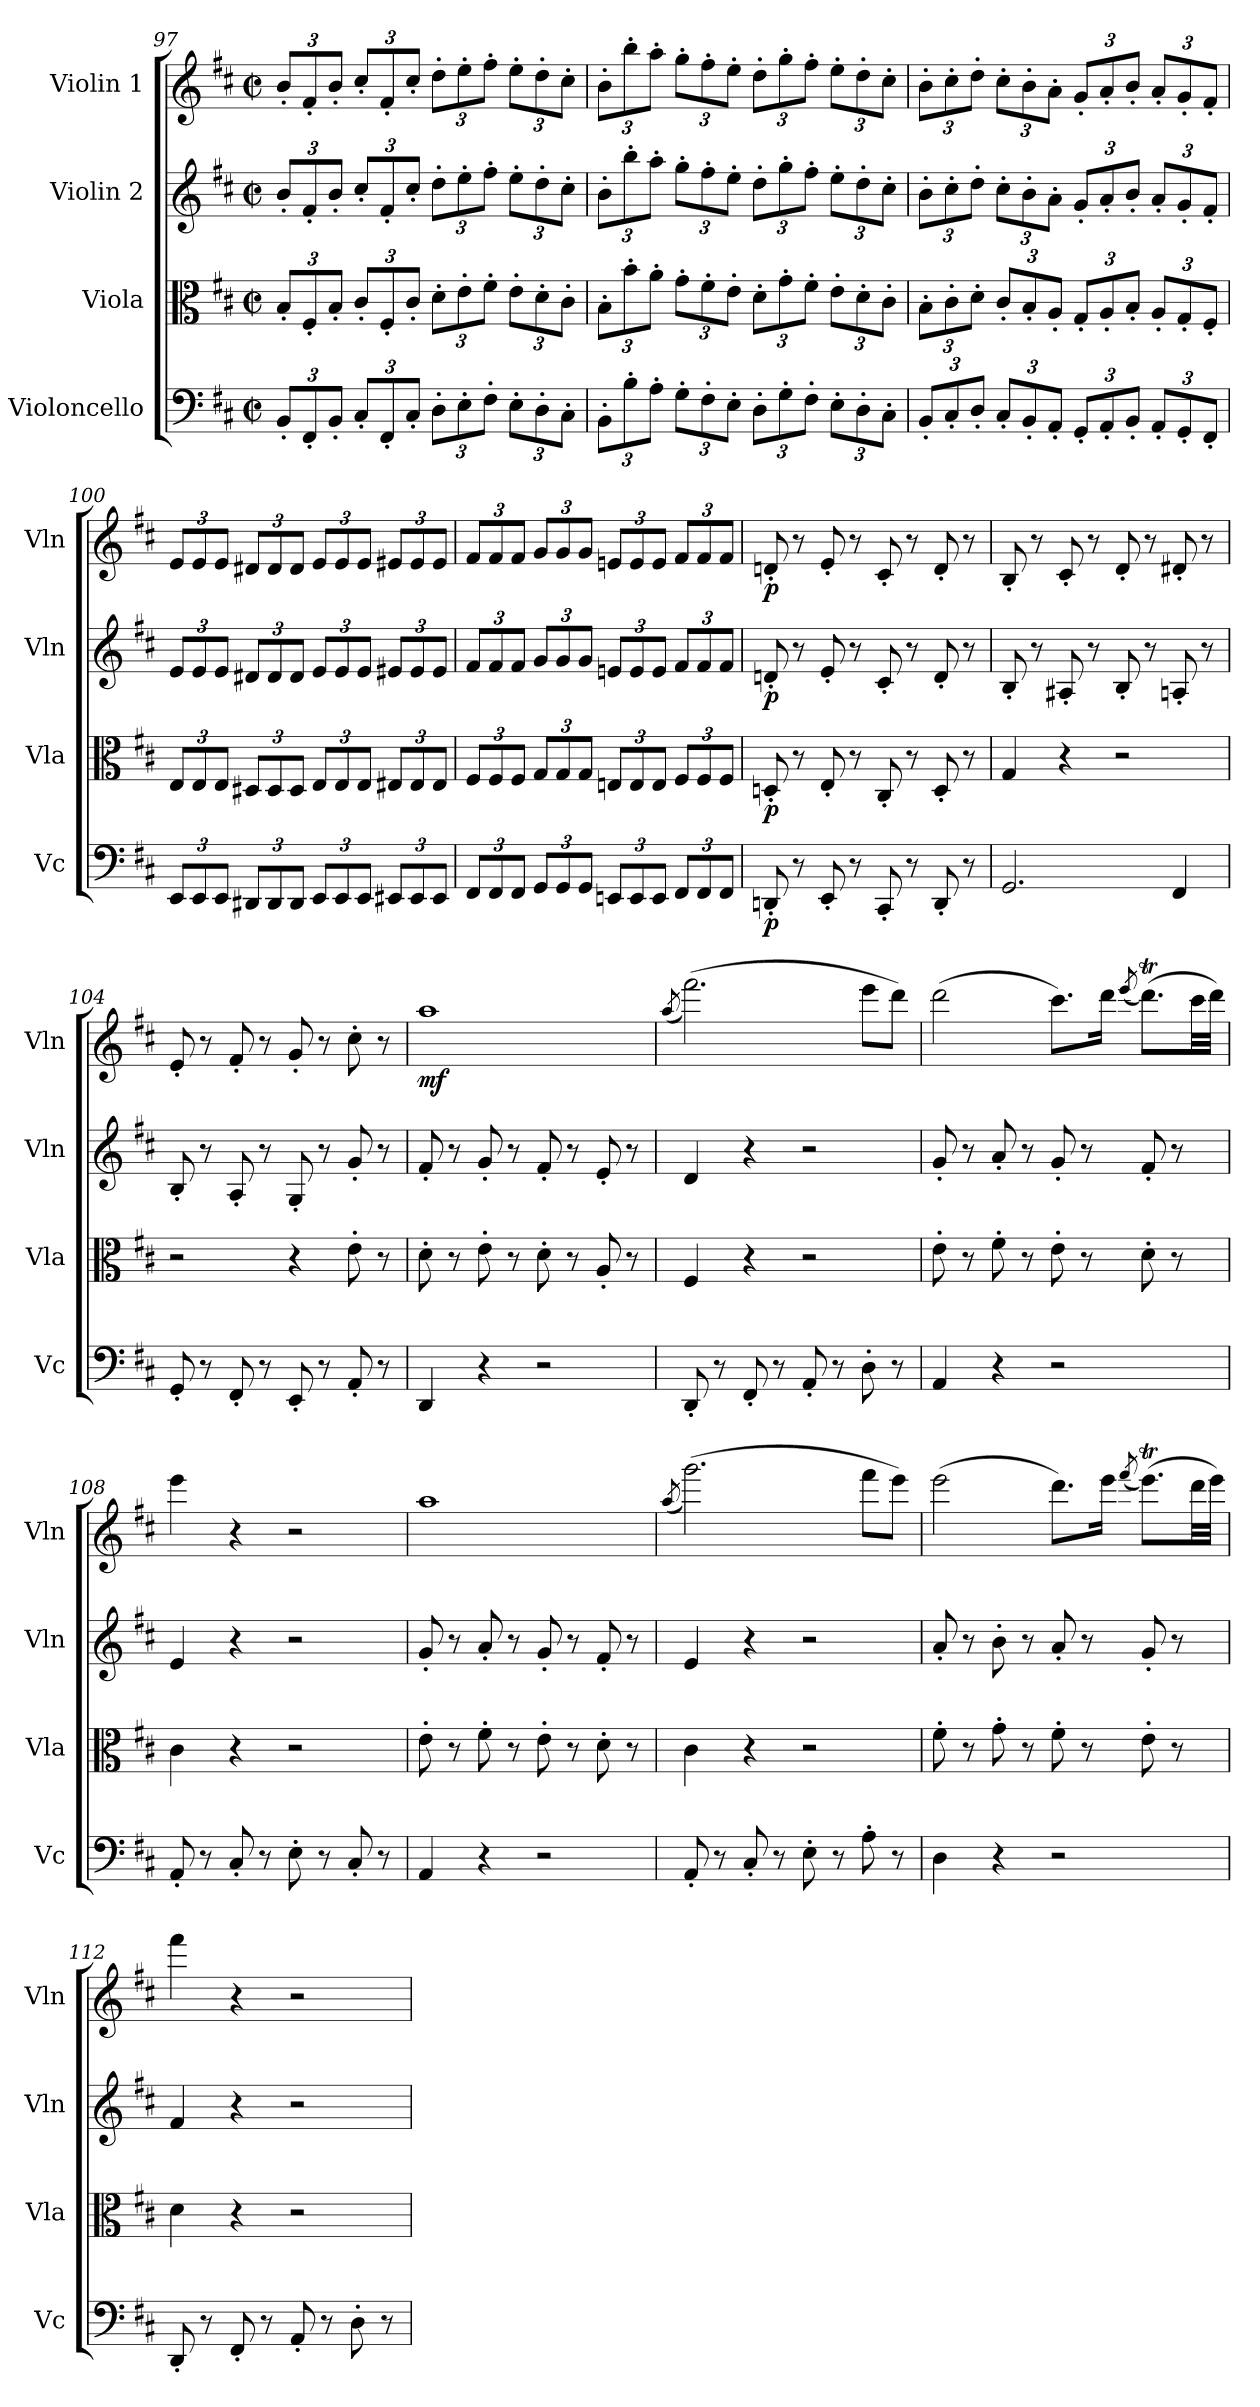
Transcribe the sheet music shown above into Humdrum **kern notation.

**kern	**dynam	**kern	**dynam	**kern	**dynam	**kern	**dynam
*part4	*part4	*part3	*part3	*part2	*part2	*part1	*part1
*staff4	*staff4	*staff3	*staff3	*staff2	*staff2	*staff1	*staff1
*I"Violoncello	*	*I"Viola	*	*I"Violin 2	*	*I"Violin 1	*
*I'Vc	*	*I'Vla	*	*I'Vln	*	*I'Vln	*
!!LO:LB:g=z
*clefF4	*	*clefC3	*	*clefG2	*	*clefG2	*
*k[f#c#]	*	*k[f#c#]	*	*k[f#c#]	*	*k[f#c#]	*
*M2/2	*	*M2/2	*	*M2/2	*	*M2/2	*
*met(c|)	*	*met(c|)	*	*met(c|)	*	*met(c|)	*
*Xbrackettup	*	*Xbrackettup	*	*Xbrackettup	*	*Xbrackettup	*
=97	=97	=97	=97	=97	=97	=97	=97
12BB'/L	.	12B'/L	.	12b'/L	.	12b'/L	.
12FF#'/	.	12F#'/	.	12f#'/	.	12f#'/	.
12BB'/J	.	12B'/J	.	12b'/J	.	12b'/J	.
12C#'/L	.	12c#'/L	.	12cc#'/L	.	12cc#'/L	.
12FF#'/	.	12F#'/	.	12f#'/	.	12f#'/	.
12C#'/J	.	12c#'/J	.	12cc#'/J	.	12cc#'/J	.
12D'\L	.	12d'\L	.	12dd'\L	.	12dd'\L	.
12E'\	.	12e'\	.	12ee'\	.	12ee'\	.
12F#'\J	.	12f#'\J	.	12ff#'\J	.	12ff#'\J	.
12E'\L	.	12e'\L	.	12ee'\L	.	12ee'\L	.
12D'\	.	12d'\	.	12dd'\	.	12dd'\	.
12C#'\J	.	12c#'\J	.	12cc#'\J	.	12cc#'\J	.
=98	=98	=98	=98	=98	=98	=98	=98
12BB'\L	.	12B'\L	.	12b'\L	.	12b'\L	.
12B'\	.	12b'\	.	12bb'\	.	12bb'\	.
12A'\J	.	12a'\J	.	12aa'\J	.	12aa'\J	.
12G'\L	.	12g'\L	.	12gg'\L	.	12gg'\L	.
12F#'\	.	12f#'\	.	12ff#'\	.	12ff#'\	.
12E'\J	.	12e'\J	.	12ee'\J	.	12ee'\J	.
12D'\L	.	12d'\L	.	12dd'\L	.	12dd'\L	.
12G'\	.	12g'\	.	12gg'\	.	12gg'\	.
12F#'\J	.	12f#'\J	.	12ff#'\J	.	12ff#'\J	.
12E'\L	.	12e'\L	.	12ee'\L	.	12ee'\L	.
12D'\	.	12d'\	.	12dd'\	.	12dd'\	.
12C#'\J	.	12c#'\J	.	12cc#'\J	.	12cc#'\J	.
=99	=99	=99	=99	=99	=99	=99	=99
12BB'/L	.	12B'\L	.	12b'\L	.	12b'\L	.
12C#'/	.	12c#'\	.	12cc#'\	.	12cc#'\	.
12D'/J	.	12d'\J	.	12dd'\J	.	12dd'\J	.
12C#'/L	.	12c#'/L	.	12cc#'\L	.	12cc#'\L	.
12BB'/	.	12B'/	.	12b'\	.	12b'\	.
12AA'/J	.	12A'/J	.	12a'\J	.	12a'\J	.
12GG'/L	.	12G'/L	.	12g'/L	.	12g'/L	.
12AA'/	.	12A'/	.	12a'/	.	12a'/	.
12BB'/J	.	12B'/J	.	12b'/J	.	12b'/J	.
12AA'/L	.	12A'/L	.	12a'/L	.	12a'/L	.
12GG'/	.	12G'/	.	12g'/	.	12g'/	.
12FF#'/J	.	12F#'/J	.	12f#'/J	.	12f#'/J	.
!!LO:LB:g=z
=100	=100	=100	=100	=100	=100	=100	=100
12EE/L	.	12E/L	.	12e/L	.	12e/L	.
12EE/	.	12E/	.	12e/	.	12e/	.
12EE/J	.	12E/J	.	12e/J	.	12e/J	.
12DD#X/L	.	12D#X/L	.	12d#X/L	.	12d#X/L	.
12DD#/	.	12D#/	.	12d#/	.	12d#/	.
12DD#/J	.	12D#/J	.	12d#/J	.	12d#/J	.
12EE/L	.	12E/L	.	12e/L	.	12e/L	.
12EE/	.	12E/	.	12e/	.	12e/	.
12EE/J	.	12E/J	.	12e/J	.	12e/J	.
12EE#X/L	.	12E#X/L	.	12e#X/L	.	12e#X/L	.
12EE#/	.	12E#/	.	12e#/	.	12e#/	.
12EE#/J	.	12E#/J	.	12e#/J	.	12e#/J	.
=101	=101	=101	=101	=101	=101	=101	=101
12FF#/L	.	12F#/L	.	12f#/L	.	12f#/L	.
12FF#/	.	12F#/	.	12f#/	.	12f#/	.
12FF#/J	.	12F#/J	.	12f#/J	.	12f#/J	.
12GG/L	.	12G/L	.	12g/L	.	12g/L	.
12GG/	.	12G/	.	12g/	.	12g/	.
12GG/J	.	12G/J	.	12g/J	.	12g/J	.
12EEn/L	.	12En/L	.	12en/L	.	12en/L	.
12EE/	.	12E/	.	12e/	.	12e/	.
12EE/J	.	12E/J	.	12e/J	.	12e/J	.
12FF#/L	.	12F#/L	.	12f#/L	.	12f#/L	.
12FF#/	.	12F#/	.	12f#/	.	12f#/	.
12FF#/J	.	12F#/J	.	12f#/J	.	12f#/J	.
=102	=102	=102	=102	=102	=102	=102	=102
!	!LO:DY:b	!	!LO:DY:b	!	!LO:DY:b	!	!LO:DY:b
8DDn'/	p	8Dn'/	p	8dn'/	p	8dn'/	p
8r	.	8r	.	8r	.	8r	.
8EE'/	.	8E'/	.	8e'/	.	8e'/	.
8r	.	8r	.	8r	.	8r	.
8CC#'/	.	8C#'/	.	8c#'/	.	8c#'/	.
8r	.	8r	.	8r	.	8r	.
8DD'/	.	8D'/	.	8d'/	.	8d'/	.
8r	.	8r	.	8r	.	8r	.
=103	=103	=103	=103	=103	=103	=103	=103
2.GG/	.	4G/	.	8B'/	.	8B'/	.
.	.	.	.	8r	.	8r	.
.	.	4r	.	8A#X'/	.	8c#'/	.
.	.	.	.	8r	.	8r	.
.	.	2r	.	8B'/	.	8d'/	.
.	.	.	.	8r	.	8r	.
4FF#/	.	.	.	8An'/	.	8d#X'/	.
.	.	.	.	8r	.	8r	.
!!LO:LB:g=z
=104	=104	=104	=104	=104	=104	=104	=104
8GG'/	.	2r	.	8B'/	.	8e'/	.
8r	.	.	.	8r	.	8r	.
8FF#'/	.	.	.	8A'/	.	8f#'/	.
8r	.	.	.	8r	.	8r	.
8EE'/	.	4r	.	8G'/	.	8g'/	.
8r	.	.	.	8r	.	8r	.
8AA'/	.	8e'\	.	8g'/	.	8cc#'\	.
8r	.	8r	.	8r	.	8r	.
=105	=105	=105	=105	=105	=105	=105	=105
!	!	!	!	!	!	!	!LO:DY:b
4DD/	.	8d'\	.	8f#'/	.	1aa	mf
.	.	8r	.	8r	.	.	.
4r	.	8e'\	.	8g'/	.	.	.
.	.	8r	.	8r	.	.	.
2r	.	8d'\	.	8f#'/	.	.	.
.	.	8r	.	8r	.	.	.
.	.	8A'/	.	8e'/	.	.	.
.	.	8r	.	8r	.	.	.
=106	=106	=106	=106	=106	=106	=106	=106
.	.	.	.	.	.	(<8qaa/	.
8DD'/	.	4F#/	.	4d/	.	(>2.fff#\)	.
8r	.	.	.	.	.	.	.
8FF#'/	.	4r	.	4r	.	.	.
8r	.	.	.	.	.	.	.
8AA'/	.	2r	.	2r	.	.	.
8r	.	.	.	.	.	.	.
8D'\	.	.	.	.	.	8eee\L	.
8r	.	.	.	.	.	8ddd\J)	.
=107	=107	=107	=107	=107	=107	=107	=107
4AA/	.	8e'\	.	8g'/	.	(>2ddd\	.
.	.	8r	.	8r	.	.	.
4r	.	8f#'\	.	8a'/	.	.	.
.	.	8r	.	8r	.	.	.
2r	.	8e'\	.	8g'/	.	8.ccc#\L)	.
.	.	8r	.	8r	.	.	.
.	.	.	.	.	.	16ddd\Jk	.
.	.	.	.	.	.	(<8qeee/	.
.	.	8d'\	.	8f#'/	.	(>8.dddT\L)	.
.	.	8r	.	8r	.	.	.
.	.	.	.	.	.	32ccc#\LL	.
.	.	.	.	.	.	32ddd\JJJ)	.
!!LO:PB:g=z
=108	=108	=108	=108	=108	=108	=108	=108
8AA'/	.	4c#\	.	4e/	.	4eee\	.
8r	.	.	.	.	.	.	.
8C#'/	.	4r	.	4r	.	4r	.
8r	.	.	.	.	.	.	.
8E'\	.	2r	.	2r	.	2r	.
8r	.	.	.	.	.	.	.
8C#'/	.	.	.	.	.	.	.
8r	.	.	.	.	.	.	.
=109	=109	=109	=109	=109	=109	=109	=109
4AA/	.	8e'\	.	8g'/	.	1aa	.
.	.	8r	.	8r	.	.	.
4r	.	8f#'\	.	8a'/	.	.	.
.	.	8r	.	8r	.	.	.
2r	.	8e'\	.	8g'/	.	.	.
.	.	8r	.	8r	.	.	.
.	.	8d'\	.	8f#'/	.	.	.
.	.	8r	.	8r	.	.	.
=110	=110	=110	=110	=110	=110	=110	=110
.	.	.	.	.	.	(<8qaa/	.
8AA'/	.	4c#\	.	4e/	.	(>2.ggg\)	.
8r	.	.	.	.	.	.	.
8C#'/	.	4r	.	4r	.	.	.
8r	.	.	.	.	.	.	.
8E'\	.	2r	.	2r	.	.	.
8r	.	.	.	.	.	.	.
8A'\	.	.	.	.	.	8fff#\L	.
8r	.	.	.	.	.	8eee\J)	.
=111	=111	=111	=111	=111	=111	=111	=111
4D\	.	8f#'\	.	8a'/	.	(>2eee\	.
.	.	8r	.	8r	.	.	.
4r	.	8g'\	.	8b'\	.	.	.
.	.	8r	.	8r	.	.	.
2r	.	8f#'\	.	8a'/	.	8.ddd\L)	.
.	.	8r	.	8r	.	.	.
.	.	.	.	.	.	16eee\Jk	.
.	.	.	.	.	.	(<8qfff#/	.
.	.	8e'\	.	8g'/	.	(>8.eeeT\L)	.
.	.	8r	.	8r	.	.	.
.	.	.	.	.	.	32ddd\LL	.
.	.	.	.	.	.	32eee\JJJ)	.
!!LO:LB:g=z
=112	=112	=112	=112	=112	=112	=112	=112
8DD'/	.	4d\	.	4f#/	.	4fff#\	.
8r	.	.	.	.	.	.	.
8FF#'/	.	4r	.	4r	.	4r	.
8r	.	.	.	.	.	.	.
8AA'/	.	2r	.	2r	.	2r	.
8r	.	.	.	.	.	.	.
8D'\	.	.	.	.	.	.	.
8r	.	.	.	.	.	.	.
=	=	=	=	=	=	=	=
*-	*-	*-	*-	*-	*-	*-	*-
